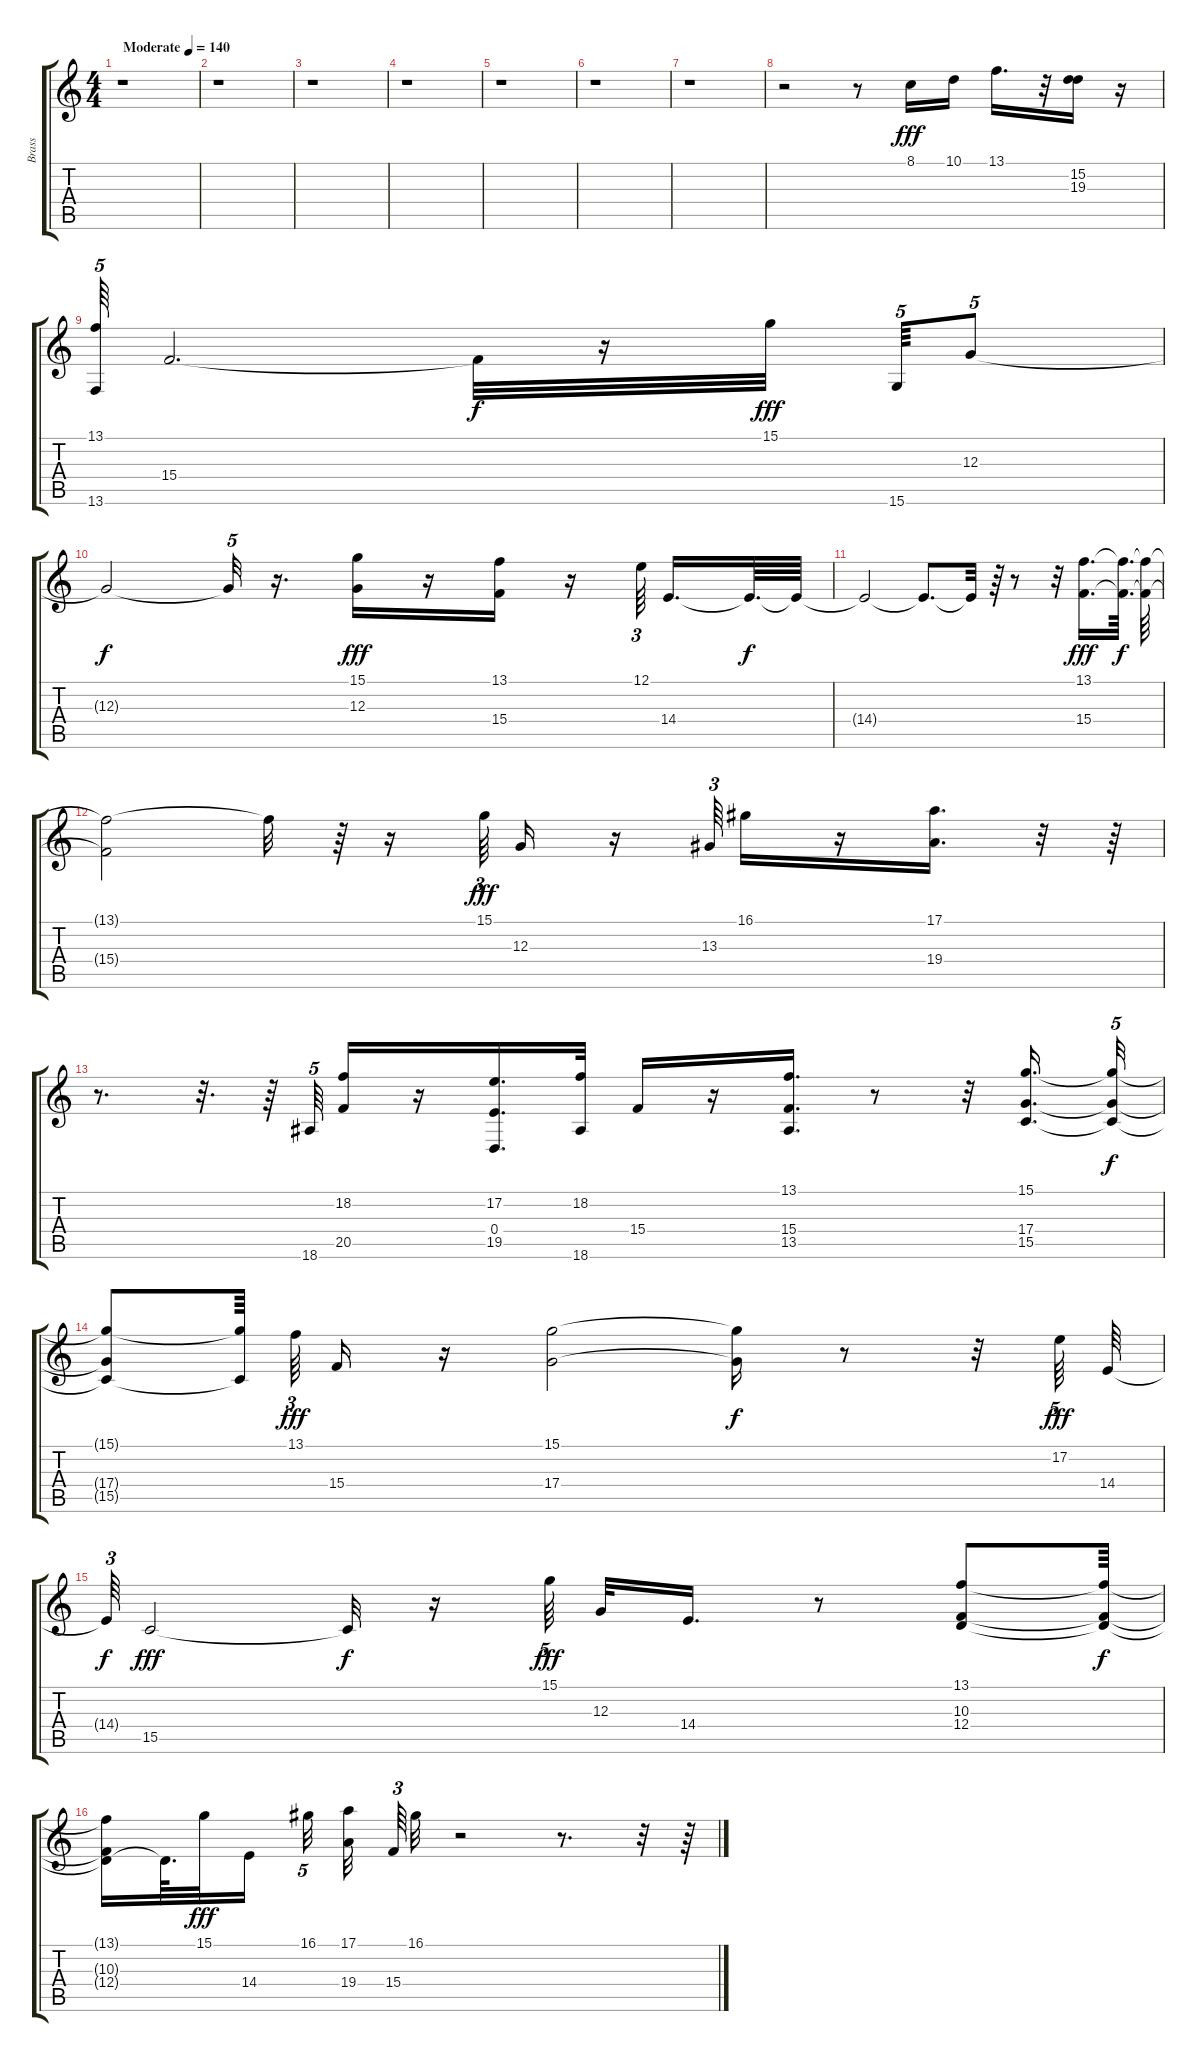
\track ("Brass" "Brass") {instrument brasssection}
\staff {score tabs}
\tuning (E4 B3 G3 D3 A2 E2) {hide}
\ts (4 4)
\tempo (140 "Moderate")
\clef g2
\ks c
r.1{dy fff instrument brasssection} |
r.1 |
r.1 |
r.1 |
r.1 |
r.1 |
r.1 |
r.2 r.8 8.1.16 10.1.16 13.1.16{d} r.32 (15.2 19.3).16 r.16 |
(13.1 13.6).64{tu (5 4)} 15.4.2{d} 15.4{t}.32{dy f} r.16 15.1.32{dy fff beam splitsecondary} 15.6.64{tu (5 4)} 12.3.8{tu (5 4)} |
12.3{t}.2{dy f} 12.3{t}.32{tu (5 4)} r.16{d} (15.1 12.3).16{dy fff} r.16 (13.1 15.4).16 r.16 12.1.64{tu (3 2) beam splitsecondary} 14.4.16{d} 14.4{t}.64{d dy f} 14.4{t}.64 |
14.4{t}.2 14.4{t}.8{d} 14.4{t}.32 r.64 r.8 r.32 (13.1 15.4).16{d dy fff} (13.1{t} 15.4{t}).64{d dy f} (13.1{t} 15.4{t}).64 |
(13.1{t} 15.4{t}).2 13.1{t}.32 r.64 r.16 15.1.64{tu (3 2) dy fff} 12.3.16 r.16 13.3.64{tu (3 2)} 16.1.16 r.16 (17.1 19.4).16{d} r.32 r.64 |
r.8{d} r.32{d} r.64 18.6.64{tu (5 4)} (18.2 20.5).16 r.16 (17.2 0.4 19.5).16{d} (18.2 18.6).32 15.4.16 r.16 (13.1 15.4 13.5).16{d} r.8 r.32 (15.1 17.4 15.5).16{d} (15.1{t} 17.4{t} 15.5{t}).32{tu (5 4) dy f} |
(15.1{t} 17.4{t} 15.5{t}).8 (15.1{t} 15.5{t}).64{beam splitsecondary} 13.1.64{tu (3 2) dy fff} 15.4.16 r.16 (15.1 17.4).2 (15.1{t} 17.4{t}).16{dy f} r.8 r.32 17.2.64{tu (5 4) dy fff} 14.4.64 |
14.4{t}.64{tu (3 2) dy f} 15.5.2{dy fff} 15.5{t}.32{dy f} r.16 15.1.64{tu (5 4) dy fff beam splitsecondary} 12.3.32 14.4.16{d} r.8 (13.1 10.3 12.4).8 (13.1{t} 10.3{t} 12.4{t}).64{dy f} |
(13.1{t} 10.3{t} 12.4{t}).16 12.4{t}.64{d} 15.1.32{dy fff} 14.4.16{beam splitsecondary} 16.1.32{tu (5 4) beam splitsecondary} (17.1 19.4).32{beam splitsecondary} 15.4.64{tu (3 2)} 16.1.32 r.2 r.8{d} r.32 r.64
